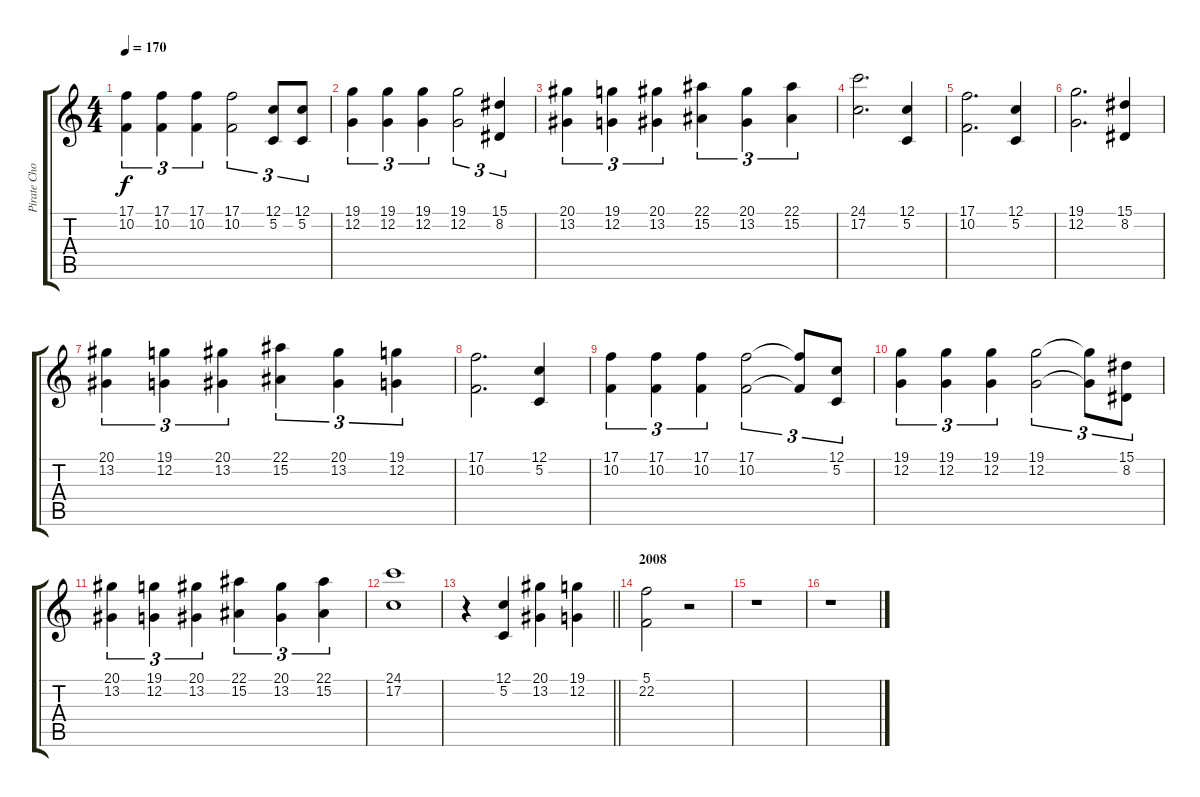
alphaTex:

\track ("Pirate Choir" "Pirate Cho") {instrument choiraahs}
\staff {score tabs}
\tuning (C4 G3 Eb3 Bb2 F2 C2) {hide}
\ts (4 4)
\tempo 170
\clef g2
\ks c
(17.1 10.2).4{tu (3 2) dy f} (17.1 10.2).4{tu (3 2)} (17.1 10.2).4{tu (3 2)} (17.1 10.2).2{tu (3 2)} (12.1 5.2).8{tu (3 2)} (12.1 5.2).8{tu (3 2)} |
(19.1 12.2).4{tu (3 2)} (19.1 12.2).4{tu (3 2)} (19.1 12.2).4{tu (3 2)} (19.1 12.2).2{tu (3 2)} (15.1 8.2).4{tu (3 2)} |
(20.1 13.2).4{tu (3 2)} (19.1 12.2).4{tu (3 2)} (20.1 13.2).4{tu (3 2)} (22.1 15.2).4{tu (3 2)} (20.1 13.2).4{tu (3 2)} (22.1 15.2).4{tu (3 2)} |
(24.1 17.2).2{d} (12.1 5.2).4 |
(17.1 10.2).2{d} (12.1 5.2).4 |
(19.1 12.2).2{d} (15.1 8.2).4 |
(20.1 13.2).4{tu (3 2)} (19.1 12.2).4{tu (3 2)} (20.1 13.2).4{tu (3 2)} (22.1 15.2).4{tu (3 2)} (20.1 13.2).4{tu (3 2)} (19.1 12.2).4{tu (3 2)} |
(17.1 10.2).2{d} (12.1 5.2).4 |
(17.1 10.2).4{tu (3 2)} (17.1 10.2).4{tu (3 2)} (17.1 10.2).4{tu (3 2)} (17.1 10.2).2{tu (3 2)} (17.1{t} 10.2{t}).8{tu (3 2)} (12.1 5.2).8{tu (3 2)} |
(19.1 12.2).4{tu (3 2)} (19.1 12.2).4{tu (3 2)} (19.1 12.2).4{tu (3 2)} (19.1 12.2).2{tu (3 2)} (19.1{t} 12.2{t}).8{tu (3 2)} (15.1 8.2).8{tu (3 2)} |
(20.1 13.2).4{tu (3 2)} (19.1 12.2).4{tu (3 2)} (20.1 13.2).4{tu (3 2)} (22.1 15.2).4{tu (3 2)} (20.1 13.2).4{tu (3 2)} (22.1 15.2).4{tu (3 2)} |
(24.1 17.2).1 |
\barLineRight lightlight
r.4 (12.1 5.2).4 (20.1 13.2).4 (19.1 12.2).4 |
\section ("" "2008")
(5.1 22.2).2 r.2 |
r.1 |
r.1
